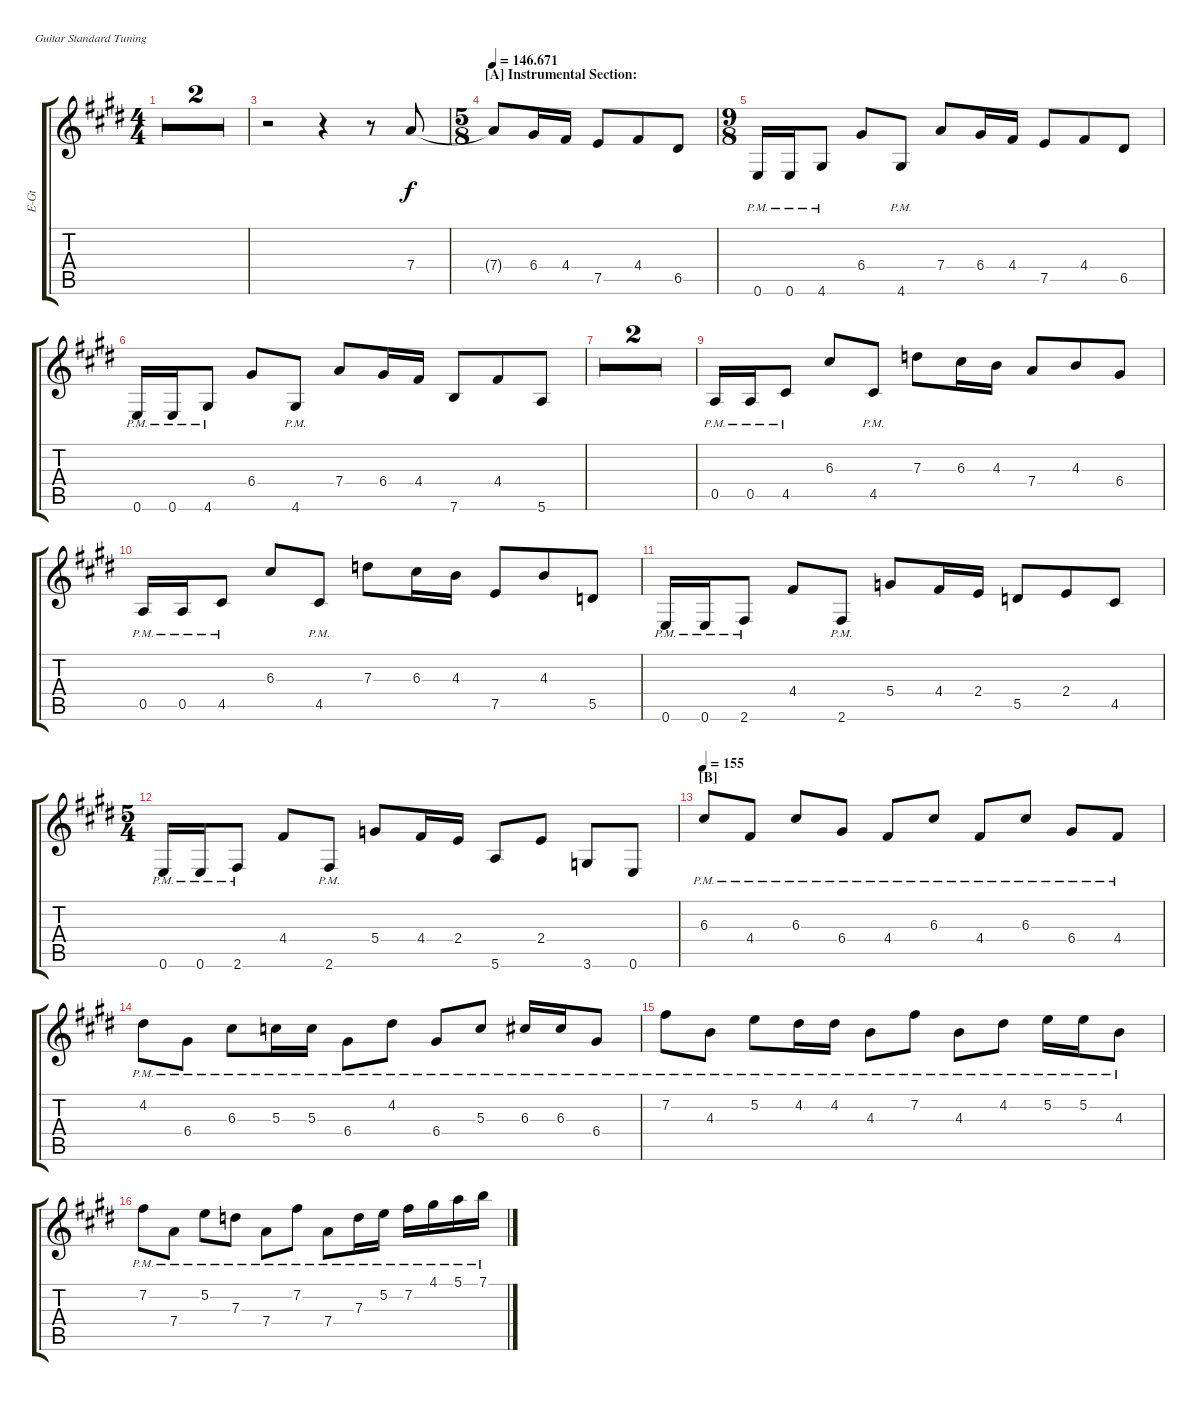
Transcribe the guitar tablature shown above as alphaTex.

\defaultSystemsLayout 4
\bracketExtendMode groupsimilarinstruments
\otherSystemsTrackNameOrientation horizontal
\track ("Rhythm Guitar I" "E-Gt") {multiBarRest instrument distortionguitar}
\staff {score tabs}
\tuning (E4 B3 G3 D3 A2 E2)
\ts (4 4)
\tempo 140
\clef g2
\ks e
r.1{dy f} |
r.1 |
r.2 r.4 r.8 7.4{acc forcenatural}.8 |
\ts (5 8)
\beaming (8 2 3)
\section ("A" "Instrumental Section:")
\tempo
146.671 7.4{t acc forcenatural}.8 6.4{acc #}.16 4.4{acc #}.16 7.5{acc forcenatural}.8 4.4{acc #}.8 6.5{acc #}.8 |
\ts (9 8)
\beaming (8 2 2 2 3)
0.6{pm acc forcenatural}.16 0.6{pm acc forcenatural}.16 4.6{pm acc #}.8 6.4{acc #}.8 4.6{pm acc #}.8 7.4{acc forcenatural}.8 6.4{acc #}.16 4.4{acc #}.16 7.5{acc forcenatural}.8 4.4{acc #}.8 6.5{acc #}.8 |
0.6{pm acc forcenatural}.16 0.6{pm acc forcenatural}.16 4.6{pm acc #}.8 6.4{acc #}.8 4.6{pm acc #}.8 7.4{acc forcenatural}.8 6.4{acc #}.16 4.4{acc #}.16 7.6{acc forcenatural}.8 4.4{acc #}.8 5.6{acc forcenatural}.8 |
\simile firstofdouble
|
\simile secondofdouble
|
\simile none
0.5{pm acc forcenatural}.16 0.5{pm acc forcenatural}.16 4.5{pm acc #}.8 6.3{acc #}.8 4.5{pm acc #}.8 7.3{acc forcenatural}.8 6.3{acc #}.16 4.3{acc forcenatural}.16 7.4{acc forcenatural}.8 4.3{acc forcenatural}.8 6.4{acc #}.8 |
0.5{pm acc forcenatural}.16 0.5{pm acc forcenatural}.16 4.5{pm acc #}.8 6.3{acc #}.8 4.5{pm acc #}.8 7.3{acc forcenatural}.8 6.3{acc #}.16 4.3{acc forcenatural}.16 7.5{acc forcenatural}.8 4.3{acc forcenatural}.8 5.5{acc forcenatural}.8 |
0.6{pm acc forcenatural}.16 0.6{pm acc forcenatural}.16 2.6{pm acc #}.8 4.4{acc #}.8 2.6{pm acc #}.8 5.4{acc forcenatural}.8 4.4{acc #}.16 2.4{acc forcenatural}.16 5.5{acc forcenatural}.8 2.4{acc forcenatural}.8 4.5{acc #}.8 |
\ts (5 4)
\beaming (8 2 2 2 2 2)
0.6{pm acc forcenatural}.16 0.6{pm acc forcenatural}.16 2.6{pm acc #}.8 4.4{acc #}.8 2.6{pm acc #}.8 5.4{acc forcenatural}.8 4.4{acc #}.16 2.4{acc forcenatural}.16 5.6{acc forcenatural}.8 2.4{acc forcenatural}.8 3.6{acc forcenatural}.8 0.6{acc forcenatural}.8 |
\section ("B" "")
\tempo 155
\ks c#minor
6.3{pm acc #}.8 4.4{pm acc #}.8 6.3{pm acc #}.8 6.4{pm acc #}.8 4.4{pm acc #}.8 6.3{pm acc #}.8 4.4{pm acc #}.8 6.3{pm acc #}.8 6.4{pm acc #}.8 4.4{pm acc #}.8 |
4.2{pm acc #}.8 6.4{pm acc #}.8 6.3{pm acc #}.8 5.3{pm acc forcenatural}.16 5.3{pm acc forcenatural}.16 6.4{pm acc #}.8 4.2{pm acc #}.8 6.4{pm acc #}.8 5.3{pm acc forcenatural}.8 6.3{pm acc #}.16 6.3{pm acc #}.16 6.4{pm acc #}.8 |
7.2{pm acc #}.8 4.3{pm acc forcenatural}.8 5.2{pm acc forcenatural}.8 4.2{pm acc #}.16 4.2{pm acc #}.16 4.3{pm acc forcenatural}.8 7.2{pm acc #}.8 4.3{pm acc forcenatural}.8 4.2{pm acc #}.8 5.2{pm acc forcenatural}.16 5.2{pm acc forcenatural}.16 4.3{pm acc forcenatural}.8 |
7.2{pm acc #}.8 7.4{pm acc forcenatural}.8 5.2{pm acc forcenatural}.8 7.3{pm acc forcenatural}.8 7.4{pm acc forcenatural}.8 7.2{pm acc #}.8 7.4{pm acc forcenatural}.8 7.3{pm acc forcenatural}.16 5.2{pm acc forcenatural}.16 7.2{pm acc #}.16 4.1{pm acc #}.16 5.1{pm acc forcenatural}.16 7.1{pm acc forcenatural}.16
